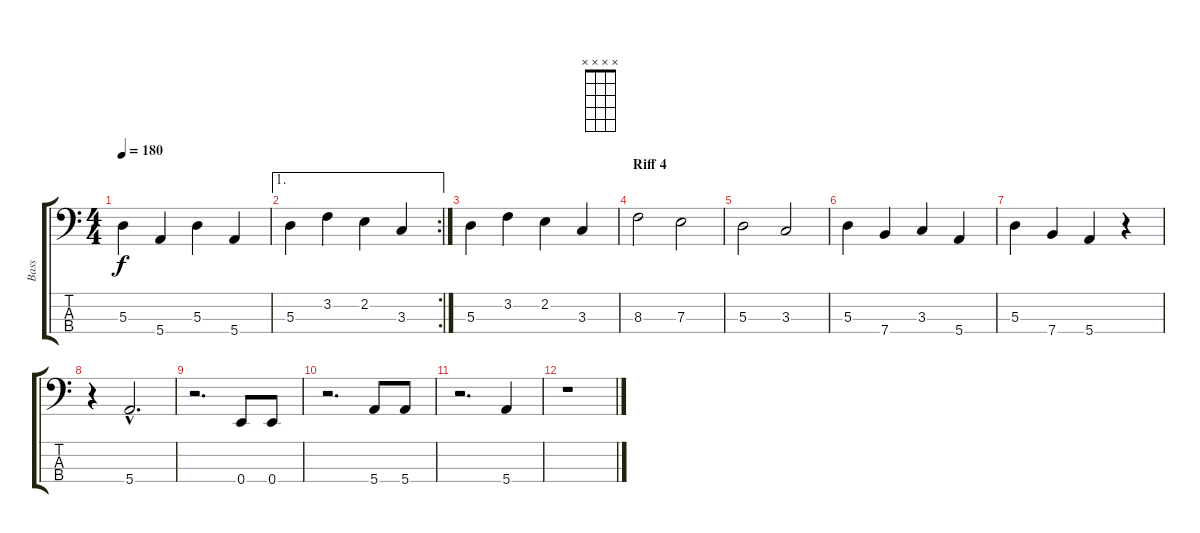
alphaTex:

\track ("Bass" "Bass") {instrument electricbassfinger}
\staff {score tabs}
\tuning (G2 D2 A1 E1) {hide}
\chord ("" x x x x) {firstfret 0}
\ts (4 4)
\tempo 180
\clef f4
\ks c
5.3.4{dy f} 5.4.4 5.3.4 5.4.4 |
\ae 1
\rc 2
5.3.4 3.2.4 2.2.4 3.3.4 |
5.3.4 3.2.4 2.2.4 3.3.4 |
\section ("" "Riff 4")
8.3.2 7.3.2 |
5.3.2 3.3.2 |
5.3.4 7.4.4 3.3.4 5.4.4 |
5.3.4 7.4.4 5.4.4 r.4 |
r.4 5.4{hac}.2{d} |
r.2{d} 0.4.8 0.4.8 |
r.2{d} 5.4.8 5.4.8 |
r.2{d} 5.4.4 |
r.1{ch ""}
